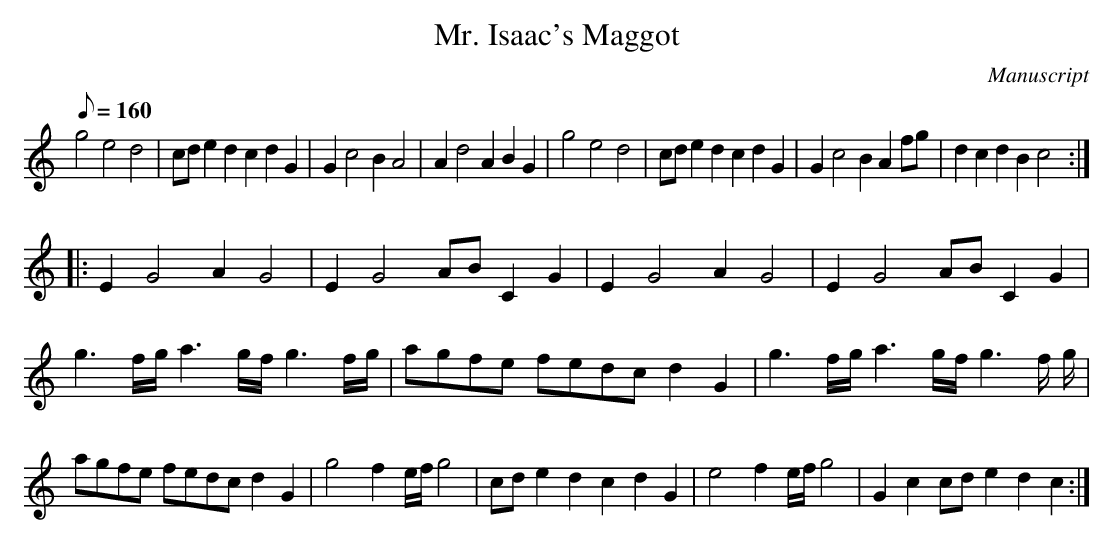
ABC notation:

X:1
T: Mr. Isaac's Maggot
M:3/2s
L:1/8
Q:160
O:Manuscript
K:C
g4 e4 d4|cd e2 d2 c2 d2 G2|G2 c4 B2 A4| A2 d4 A2 B2G2| g4 e4 d4|cd e2 d2 c2 d2 G2|G2 c4 B2 A2 fg| d2 c2 d2 B2 c4:|
|: E2 G4 A2 G4| E2 G4 AB C2 G2| E2 G4 A2 G4| E2 G4 AB C2 G2| g3 f/2g/2 a3 g/2f/2 g3 f/2g/2|agfe fedc d2 G2|g3 f/2g/2 a3 g/2f/2 g3 f/2 g/2| agfe fedc d2 G2|g4 f2 e/2f/2 g4|cd e2 d2 c2 d2 G2|e4 f2 e/2f/2 g4| G2 c2 cd e2 d2 c2:|
